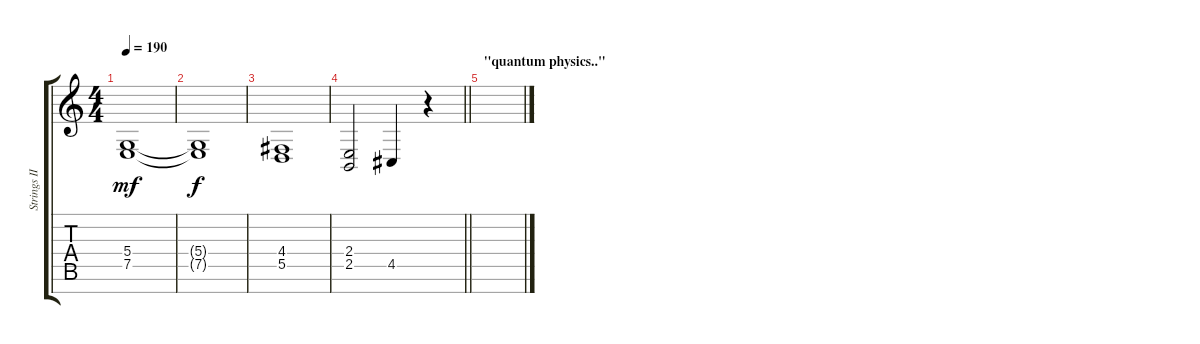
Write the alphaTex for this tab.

\track ("Strings II" "Strings II") {instrument stringensemble1}
\staff {score tabs}
\tuning (E4 B3 G3 D3 A2 E2 B1) {hide}
\ts (4 4)
\tempo 190
\clef g2
\ks c
(5.4 7.5).1{dy mf} |
(5.4{t} 7.5{t}).1{dy f} |
(4.4 5.5).1 |
\barLineRight lightlight
(2.4 2.5).2 4.5.4 r.4 |
\section ("" "\"quantum physics..\"")
